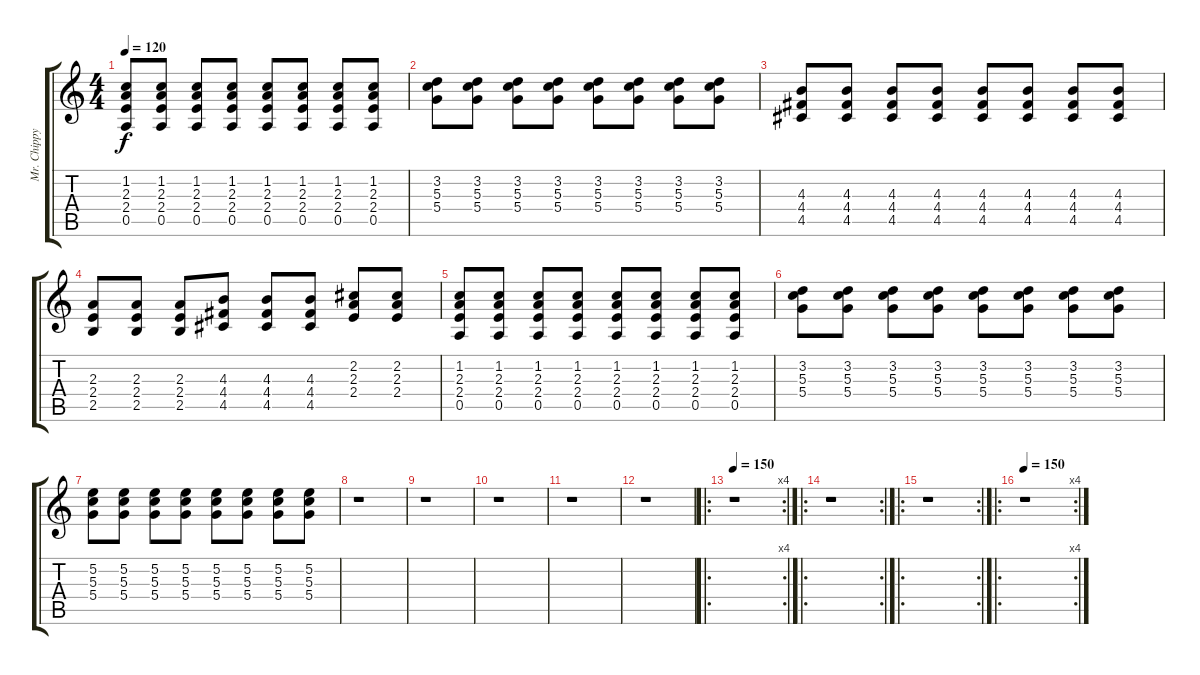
\track ("Mr. Chippyroo (accoustic)" "Mr. Chippy") {instrument acousticguitarnylon}
\staff {score tabs}
\tuning (E4 B3 G3 D3 A2 E2) {hide}
\ts (4 4)
\tempo 120
\clef g2
\ks c
(1.2 2.3 2.4 0.5).8{dy f instrument acousticguitarnylon} (1.2 2.3 2.4 0.5).8 (1.2 2.3 2.4 0.5).8 (1.2 2.3 2.4 0.5).8 (1.2 2.3 2.4 0.5).8 (1.2 2.3 2.4 0.5).8 (1.2 2.3 2.4 0.5).8 (1.2 2.3 2.4 0.5).8 |
(3.2 5.3 5.4).8 (3.2 5.3 5.4).8 (3.2 5.3 5.4).8 (3.2 5.3 5.4).8 (3.2 5.3 5.4).8 (3.2 5.3 5.4).8 (3.2 5.3 5.4).8 (3.2 5.3 5.4).8 |
(4.3 4.4 4.5).8 (4.3 4.4 4.5).8 (4.3 4.4 4.5).8 (4.3 4.4 4.5).8 (4.3 4.4 4.5).8 (4.3 4.4 4.5).8 (4.3 4.4 4.5).8 (4.3 4.4 4.5).8 |
(2.3 2.4 2.5).8 (2.3 2.4 2.5).8 (2.3 2.4 2.5).8 (4.3 4.4 4.5).8 (4.3 4.4 4.5).8 (4.3 4.4 4.5).8 (2.2 2.3 2.4).8 (2.2 2.3 2.4).8 |
(1.2 2.3 2.4 0.5).8 (1.2 2.3 2.4 0.5).8 (1.2 2.3 2.4 0.5).8 (1.2 2.3 2.4 0.5).8 (1.2 2.3 2.4 0.5).8 (1.2 2.3 2.4 0.5).8 (1.2 2.3 2.4 0.5).8 (1.2 2.3 2.4 0.5).8 |
(3.2 5.3 5.4).8 (3.2 5.3 5.4).8 (3.2 5.3 5.4).8 (3.2 5.3 5.4).8 (3.2 5.3 5.4).8 (3.2 5.3 5.4).8 (3.2 5.3 5.4).8 (3.2 5.3 5.4).8 |
(5.2 5.3 5.4).8 (5.2 5.3 5.4).8 (5.2 5.3 5.4).8 (5.2 5.3 5.4).8 (5.2 5.3 5.4).8 (5.2 5.3 5.4).8 (5.2 5.3 5.4).8 (5.2 5.3 5.4).8 |
r.1 |
r.1 |
r.1 |
r.1 |
r.1 |
\ro
\rc 4
\tempo 150
r.1 |
\ro
\rc 2
r.1 |
\ro
\rc 2
r.1 |
\ro
\rc 4
\tempo 150
r.1
